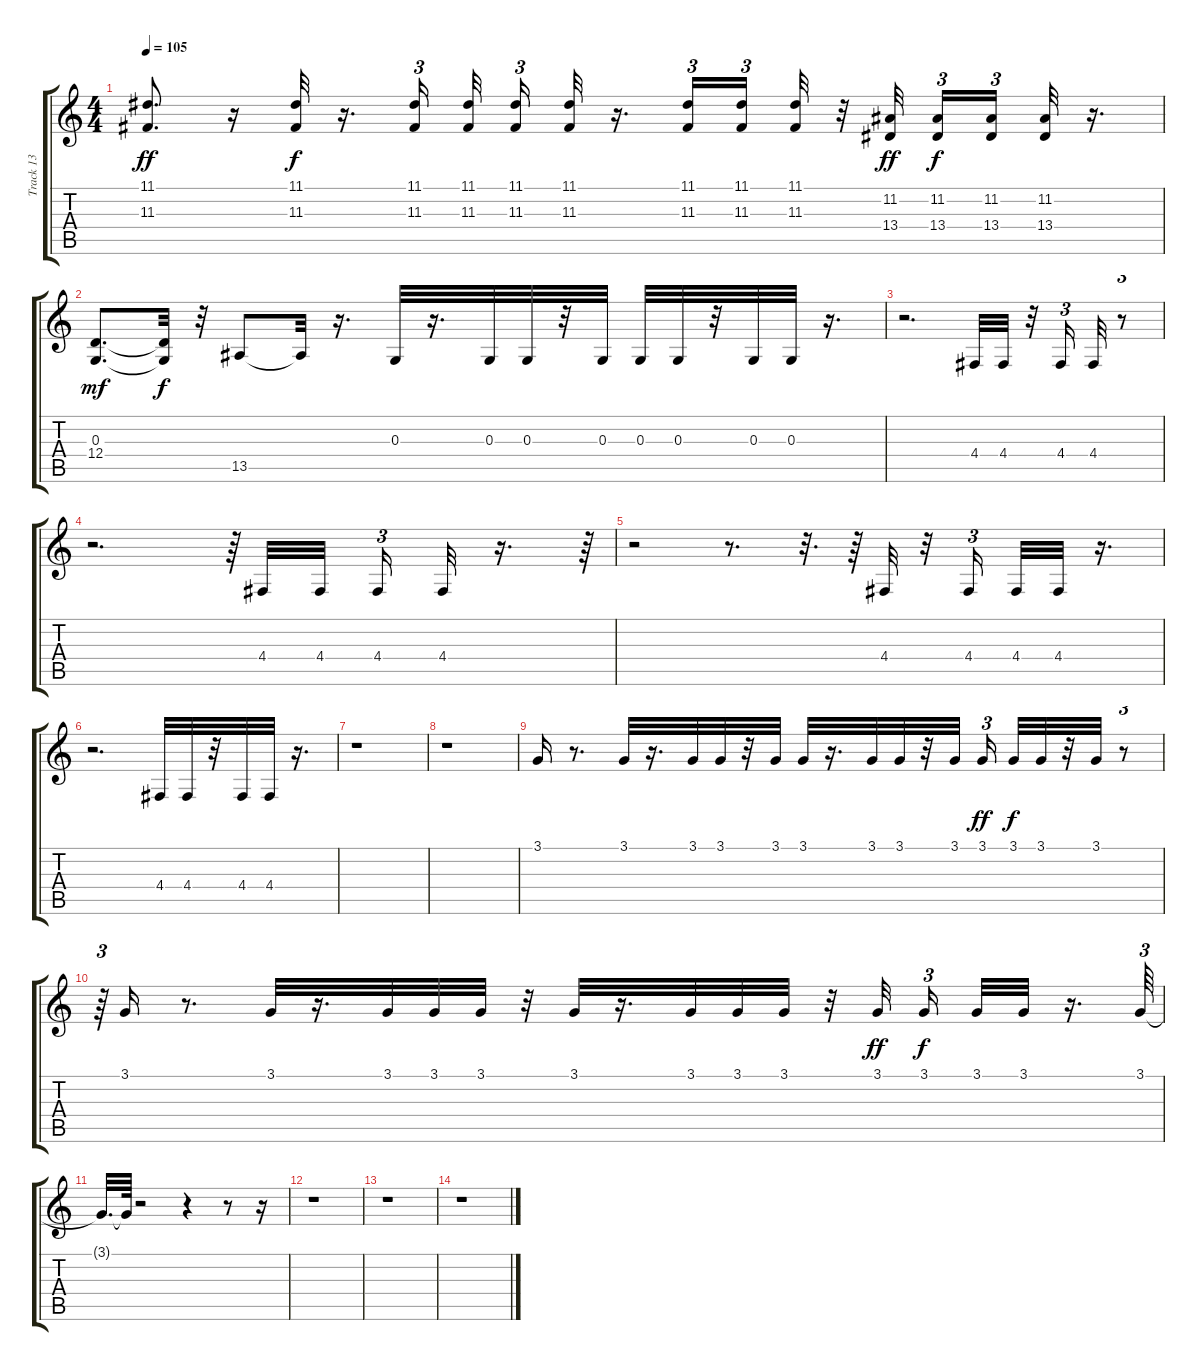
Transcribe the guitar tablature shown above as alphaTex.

\track ("Track 13" "Track 13") {instrument stringensemble1}
\staff {score tabs}
\tuning (E4 B3 G3 D3 A2 E2) {hide}
\ts (4 4)
\tempo 105
\clef g2
\ks c
(11.1 11.3).8{d dy ff} r.16 (11.1 11.3).32{dy f} r.16{d} (11.1 11.3).16{tu (3 2) beam splitsecondary} (11.1 11.3).32{beam splitsecondary} (11.1 11.3).16{tu (3 2)} (11.1 11.3).32 r.16{d} (11.1 11.3).16{tu (3 2)} (11.1 11.3).16{tu (3 2) beam splitsecondary} (11.1 11.3).32 r.32 (11.2 13.4).32{dy ff beam splitsecondary} (11.2 13.4).16{tu (3 2) dy f} (11.2 13.4).16{tu (3 2) beam splitsecondary} (11.2 13.4).32 r.16{d} |
(0.3 12.4).8{d dy mf} (0.3{t} 12.4{t}).32{dy f} r.32 13.5.8 13.5{t}.32 r.16{d} 0.3.32 r.16{d} 0.3.32 0.3.32 r.32 0.3.32 0.3.32 0.3.32 r.32 0.3.32 0.3.32 r.16{d} |
r.2{d} 4.4.32 4.4.32 r.32 4.4.16{tu (3 2)} 4.4.32 r.8{tu (3 2)} |
r.2{d} r.64{tu (3 2)} 4.4.32 4.4.32{beam splitsecondary} 4.4.16{tu (3 2)} 4.4.32 r.16{d} r.64{tu (3 2)} |
r.2 r.8{d} r.32{d} r.64 4.4.32 r.32 4.4.16{tu (3 2) beam splitsecondary} 4.4.32 4.4.32 r.16{d} |
r.2{d} 4.4.32 4.4.32 r.32 4.4.32 4.4.32 r.16{d} |
r.1 |
r.1 |
3.1.16 r.8{d} 3.1.32 r.16{d} 3.1.32 3.1.32 r.32 3.1.32 3.1.32 r.16{d} 3.1.32 3.1.32 r.32 3.1.32 3.1.16{tu (3 2) dy ff beam splitsecondary} 3.1.32{dy f} 3.1.32 r.32 3.1.32 r.8{tu (3 2)} |
r.64{tu (3 2)} 3.1.16 r.8{d} 3.1.32 r.16{d} 3.1.32 3.1.32 3.1.32 r.32 3.1.32 r.16{d} 3.1.32 3.1.32 3.1.32 r.32 3.1.32{dy ff beam splitsecondary} 3.1.16{tu (3 2) dy f beam splitsecondary} 3.1.32 3.1.32 r.16{d} 3.1.64{tu (3 2)} |
3.1{t}.32{d} 3.1{t}.64 r.2 r.4 r.8 r.16 |
r.1 |
r.1 |
r.1
